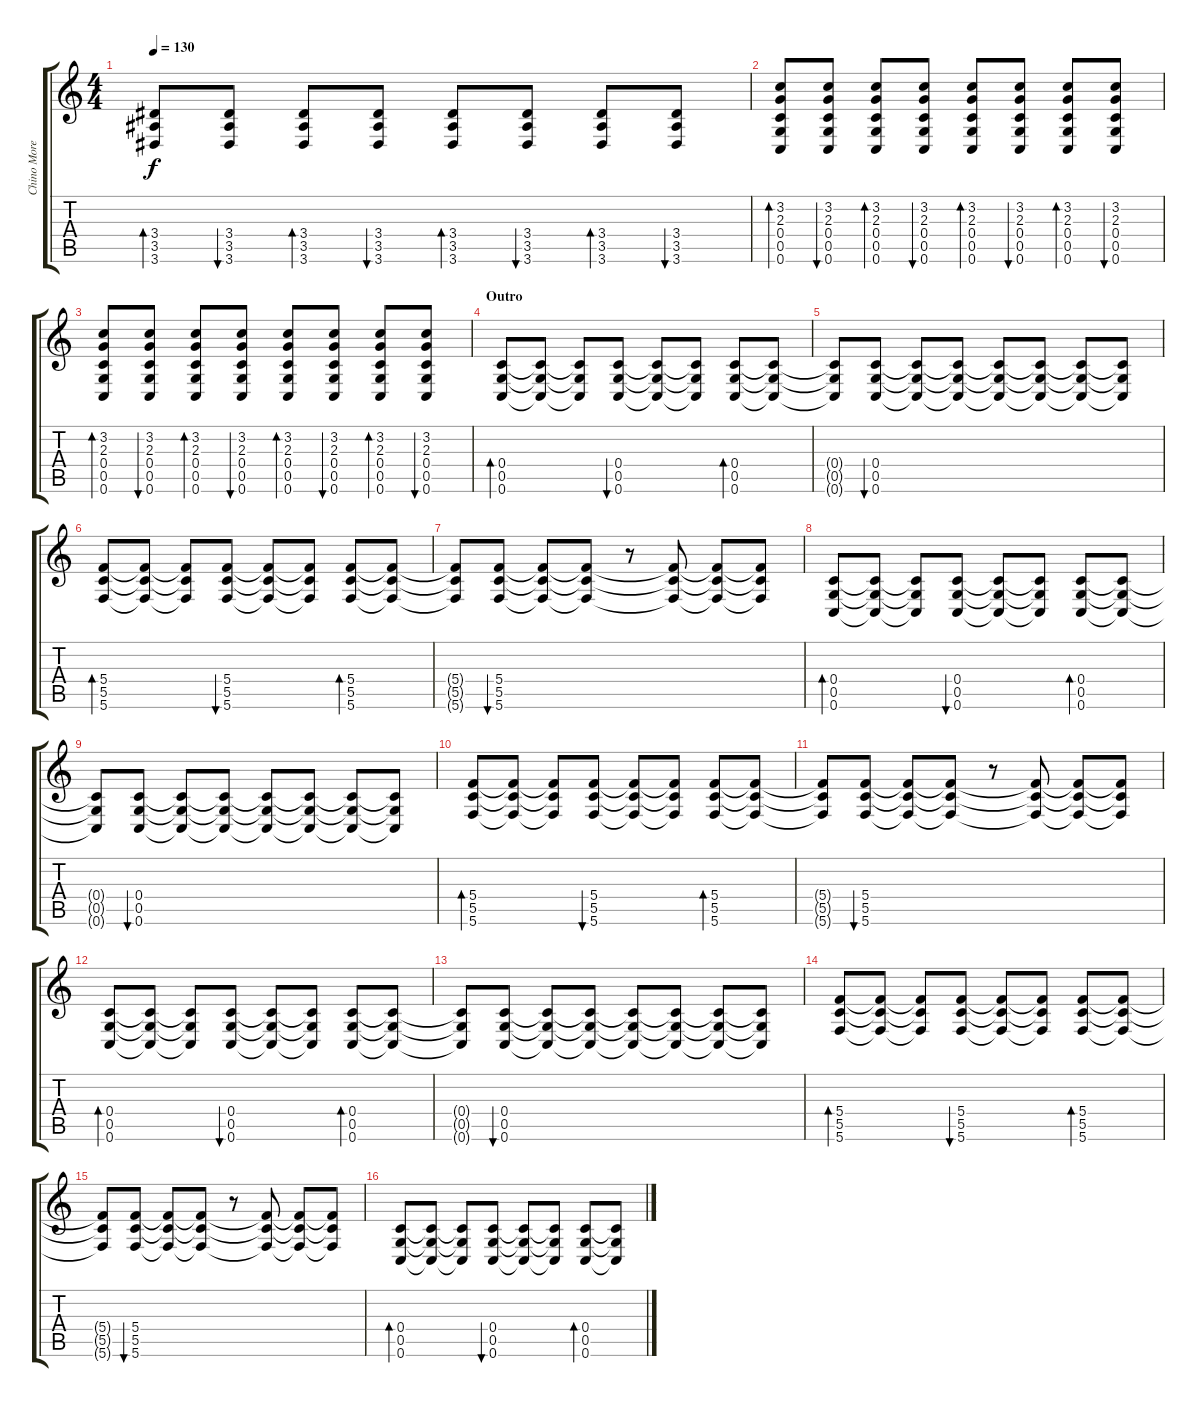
\track ("Chino Moreno" "Chino More") {instrument acousticguitarsteel}
\staff {score tabs}
\tuning (D4 A3 F3 C3 G2 C2) {hide}
\ts (4 4)
\tempo 130
\clef g2
\ks c
(3.4 3.5 3.6).8{bd 60 dy f} (3.4 3.5 3.6).8{bu 60} (3.4 3.5 3.6).8{bd 60} (3.4 3.5 3.6).8{bu 60} (3.4 3.5 3.6).8{bd 60} (3.4 3.5 3.6).8{bu 60} (3.4 3.5 3.6).8{bd 60} (3.4 3.5 3.6).8{bu 60} |
(3.2 2.3 0.4 0.5 0.6).8{bd 60} (3.2 2.3 0.4 0.5 0.6).8{bu 60} (3.2 2.3 0.4 0.5 0.6).8{bd 60} (3.2 2.3 0.4 0.5 0.6).8{bu 60} (3.2 2.3 0.4 0.5 0.6).8{bd 60} (3.2 2.3 0.4 0.5 0.6).8{bu 60} (3.2 2.3 0.4 0.5 0.6).8{bd 60} (3.2 2.3 0.4 0.5 0.6).8{bu 60} |
(3.2 2.3 0.4 0.5 0.6).8{bd 60} (3.2 2.3 0.4 0.5 0.6).8{bu 60} (3.2 2.3 0.4 0.5 0.6).8{bd 60} (3.2 2.3 0.4 0.5 0.6).8{bu 60} (3.2 2.3 0.4 0.5 0.6).8{bd 60} (3.2 2.3 0.4 0.5 0.6).8{bu 60} (3.2 2.3 0.4 0.5 0.6).8{bd 60} (3.2 2.3 0.4 0.5 0.6).8{bu 60} |
\section ("" "Outro")
(0.4 0.5 0.6).8{bd 240} (0.4{t} 0.5{t} 0.6{t}).8 (0.4{t} 0.5{t} 0.6{t}).8 (0.4 0.5 0.6).8{bu 240} (0.4{t} 0.5{t} 0.6{t}).8 (0.4{t} 0.5{t} 0.6{t}).8 (0.4 0.5 0.6).8{bd 240} (0.4{t} 0.5{t} 0.6{t}).8 |
(0.4{t} 0.5{t} 0.6{t}).8 (0.4 0.5 0.6).8{bu 240} (0.4{t} 0.5{t} 0.6{t}).8 (0.4{t} 0.5{t} 0.6{t}).8 (0.4{t} 0.5{t} 0.6{t}).8 (0.4{t} 0.5{t} 0.6{t}).8 (0.4{t} 0.5{t} 0.6{t}).8 (0.4{t} 0.5{t} 0.6{t}).8 |
(5.4 5.5 5.6).8{bd 240} (5.4{t} 5.5{t} 5.6{t}).8 (5.4{t} 5.5{t} 5.6{t}).8 (5.4 5.5 5.6).8{bu 240} (5.4{t} 5.5{t} 5.6{t}).8 (5.4{t} 5.5{t} 5.6{t}).8 (5.4 5.5 5.6).8{bd 240} (5.4{t} 5.5{t} 5.6{t}).8 |
(5.4{t} 5.5{t} 5.6{t}).8 (5.4 5.5 5.6).8{bu 240} (5.4{t} 5.5{t} 5.6{t}).8 (5.4{t} 5.5{t} 5.6{t}).8 r.8 (5.4{t} 5.5{t} 5.6{t}).8 (5.4{t} 5.5{t} 5.6{t}).8 (5.4{t} 5.5{t} 5.6{t}).8 |
(0.4 0.5 0.6).8{bd 240} (0.4{t} 0.5{t} 0.6{t}).8 (0.4{t} 0.5{t} 0.6{t}).8 (0.4 0.5 0.6).8{bu 240} (0.4{t} 0.5{t} 0.6{t}).8 (0.4{t} 0.5{t} 0.6{t}).8 (0.4 0.5 0.6).8{bd 240} (0.4{t} 0.5{t} 0.6{t}).8 |
(0.4{t} 0.5{t} 0.6{t}).8 (0.4 0.5 0.6).8{bu 240} (0.4{t} 0.5{t} 0.6{t}).8 (0.4{t} 0.5{t} 0.6{t}).8 (0.4{t} 0.5{t} 0.6{t}).8 (0.4{t} 0.5{t} 0.6{t}).8 (0.4{t} 0.5{t} 0.6{t}).8 (0.4{t} 0.5{t} 0.6{t}).8 |
(5.4 5.5 5.6).8{bd 240} (5.4{t} 5.5{t} 5.6{t}).8 (5.4{t} 5.5{t} 5.6{t}).8 (5.4 5.5 5.6).8{bu 240} (5.4{t} 5.5{t} 5.6{t}).8 (5.4{t} 5.5{t} 5.6{t}).8 (5.4 5.5 5.6).8{bd 240} (5.4{t} 5.5{t} 5.6{t}).8 |
(5.4{t} 5.5{t} 5.6{t}).8 (5.4 5.5 5.6).8{bu 240} (5.4{t} 5.5{t} 5.6{t}).8 (5.4{t} 5.5{t} 5.6{t}).8 r.8 (5.4{t} 5.5{t} 5.6{t}).8 (5.4{t} 5.5{t} 5.6{t}).8 (5.4{t} 5.5{t} 5.6{t}).8 |
(0.4 0.5 0.6).8{bd 240} (0.4{t} 0.5{t} 0.6{t}).8 (0.4{t} 0.5{t} 0.6{t}).8 (0.4 0.5 0.6).8{bu 240} (0.4{t} 0.5{t} 0.6{t}).8 (0.4{t} 0.5{t} 0.6{t}).8 (0.4 0.5 0.6).8{bd 240} (0.4{t} 0.5{t} 0.6{t}).8 |
(0.4{t} 0.5{t} 0.6{t}).8 (0.4 0.5 0.6).8{bu 240} (0.4{t} 0.5{t} 0.6{t}).8 (0.4{t} 0.5{t} 0.6{t}).8 (0.4{t} 0.5{t} 0.6{t}).8 (0.4{t} 0.5{t} 0.6{t}).8 (0.4{t} 0.5{t} 0.6{t}).8 (0.4{t} 0.5{t} 0.6{t}).8 |
(5.4 5.5 5.6).8{bd 240} (5.4{t} 5.5{t} 5.6{t}).8 (5.4{t} 5.5{t} 5.6{t}).8 (5.4 5.5 5.6).8{bu 240} (5.4{t} 5.5{t} 5.6{t}).8 (5.4{t} 5.5{t} 5.6{t}).8 (5.4 5.5 5.6).8{bd 240} (5.4{t} 5.5{t} 5.6{t}).8 |
(5.4{t} 5.5{t} 5.6{t}).8 (5.4 5.5 5.6).8{bu 240} (5.4{t} 5.5{t} 5.6{t}).8 (5.4{t} 5.5{t} 5.6{t}).8 r.8 (5.4{t} 5.5{t} 5.6{t}).8 (5.4{t} 5.5{t} 5.6{t}).8 (5.4{t} 5.5{t} 5.6{t}).8 |
(0.4 0.5 0.6).8{bd 240} (0.4{t} 0.5{t} 0.6{t}).8 (0.4{t} 0.5{t} 0.6{t}).8 (0.4 0.5 0.6).8{bu 240} (0.4{t} 0.5{t} 0.6{t}).8 (0.4{t} 0.5{t} 0.6{t}).8 (0.4 0.5 0.6).8{bd 240} (0.4{t} 0.5{t} 0.6{t}).8
